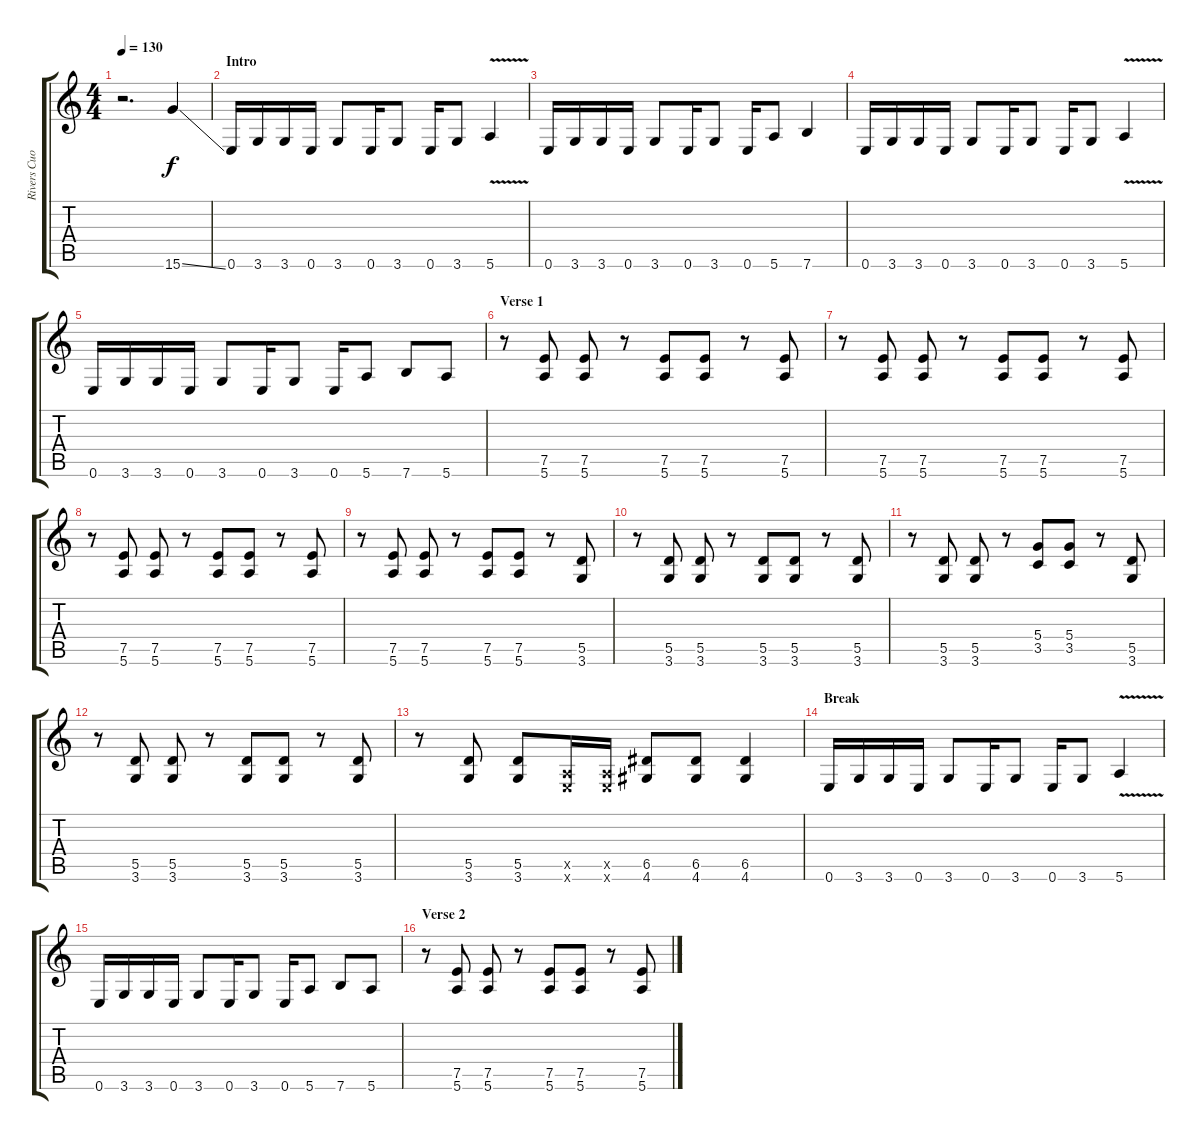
\track ("Rivers Cuomo - Guitar" "Rivers Cuo") {instrument distortionguitar}
\staff {score tabs}
\tuning (E4 B3 G3 D3 A2 E2) {hide}
\ts (4 4)
\tempo 130
\clef g2
\ks c
r.2{d dy f instrument distortionguitar} 15.6{ss}.4 |
\section ("" "Intro")
0.6.16 3.6.16 3.6.16 0.6.16 3.6.8 0.6.16 3.6.8 0.6.16 3.6.8 5.6{v}.4 |
0.6.16 3.6.16 3.6.16 0.6.16 3.6.8 0.6.16 3.6.8 0.6.16 5.6.8 7.6.4 |
0.6.16 3.6.16 3.6.16 0.6.16 3.6.8 0.6.16 3.6.8 0.6.16 3.6.8 5.6{v}.4 |
0.6.16 3.6.16 3.6.16 0.6.16 3.6.8 0.6.16 3.6.8 0.6.16 5.6.8 7.6.8 5.6.8 |
\section ("" "Verse 1")
r.8 (7.5 5.6).8 (7.5 5.6).8 r.8 (7.5 5.6).8 (7.5 5.6).8 r.8 (7.5 5.6).8 |
r.8 (7.5 5.6).8 (7.5 5.6).8 r.8 (7.5 5.6).8 (7.5 5.6).8 r.8 (7.5 5.6).8 |
r.8 (7.5 5.6).8 (7.5 5.6).8 r.8 (7.5 5.6).8 (7.5 5.6).8 r.8 (7.5 5.6).8 |
r.8 (7.5 5.6).8 (7.5 5.6).8 r.8 (7.5 5.6).8 (7.5 5.6).8 r.8 (5.5 3.6).8 |
r.8 (5.5 3.6).8 (5.5 3.6).8 r.8 (5.5 3.6).8 (5.5 3.6).8 r.8 (5.5 3.6).8 |
r.8 (5.5 3.6).8 (5.5 3.6).8 r.8 (5.4 3.5).8 (5.4 3.5).8 r.8 (5.5 3.6).8 |
r.8 (5.5 3.6).8 (5.5 3.6).8 r.8 (5.5 3.6).8 (5.5 3.6).8 r.8 (5.5 3.6).8 |
r.8 (5.5 3.6).8 (5.5 3.6).8 (0.5{x} 0.6{x}).16 (0.5{x} 0.6{x}).16 (6.5 4.6).8 (6.5 4.6).8 (6.5 4.6).4 |
\section ("" "Break")
0.6.16 3.6.16 3.6.16 0.6.16 3.6.8 0.6.16 3.6.8 0.6.16 3.6.8 5.6{v}.4 |
0.6.16 3.6.16 3.6.16 0.6.16 3.6.8 0.6.16 3.6.8 0.6.16 5.6.8 7.6.8 5.6.8 |
\section ("" "Verse 2")
r.8 (7.5 5.6).8 (7.5 5.6).8 r.8 (7.5 5.6).8 (7.5 5.6).8 r.8 (7.5 5.6).8
